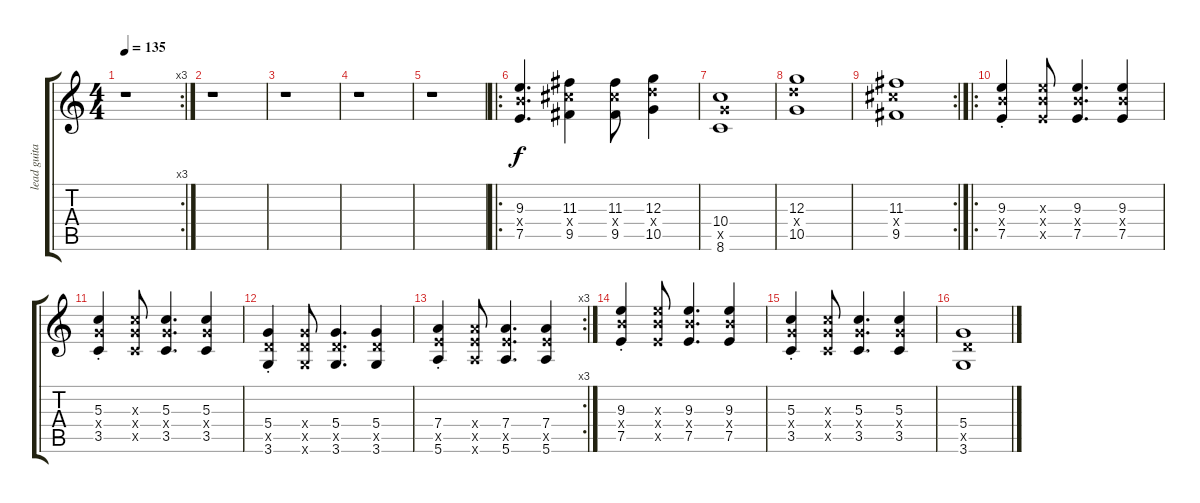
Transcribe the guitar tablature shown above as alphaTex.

\track ("lead guitar" "lead guita") {instrument distortionguitar}
\staff {score tabs}
\tuning (E4 B3 G3 D3 A2 E2) {hide}
\rc 3
\ts (4 4)
\tempo 135
\clef g2
\ks c
r.1{dy f} |
r.1 |
r.1 |
r.1 |
r.1 |
\ro
(9.3 9.4{x} 7.5).4{d} (11.3 11.4{x} 9.5).4 (11.3 11.4{x} 9.5).8 (12.3 12.4{x} 10.5).4 |
(10.4 10.5{x} 8.6).1 |
(12.3 12.4{x} 10.5).1 |
\rc 2
(11.3 11.4{x} 9.5).1 |
\ro
(9.3{st} 9.4{st x} 7.5{st}).4 (9.3{x} 9.4{x} 7.5{x}).8 (9.3 9.4{x} 7.5).4{d} (9.3 9.4{x} 7.5).4 |
(5.3{st} 5.4{st x} 3.5{st}).4 (5.3{x} 5.4{x} 3.5{x}).8 (5.3 5.4{x} 3.5).4{d} (5.3 5.4{x} 3.5).4 |
(5.4{st} 5.5{st x} 3.6{st}).4 (5.4{x} 5.5{x} 3.6{x}).8 (5.4 5.5{x} 3.6).4{d} (5.4 5.5{x} 3.6).4 |
\rc 3
(7.4{st} 7.5{st x} 5.6{st}).4 (7.4{x} 7.5{x} 5.6{x}).8 (7.4 7.5{x} 5.6).4{d} (7.4 7.5{x} 5.6).4 |
(9.3{st} 9.4{st x} 7.5{st}).4 (9.3{x} 9.4{x} 7.5{x}).8 (9.3 9.4{x} 7.5).4{d} (9.3 9.4{x} 7.5).4 |
(5.3{st} 5.4{st x} 3.5{st}).4 (5.3{x} 5.4{x} 3.5{x}).8 (5.3 5.4{x} 3.5).4{d} (5.3 5.4{x} 3.5).4 |
(5.4 5.5{x} 3.6).1
